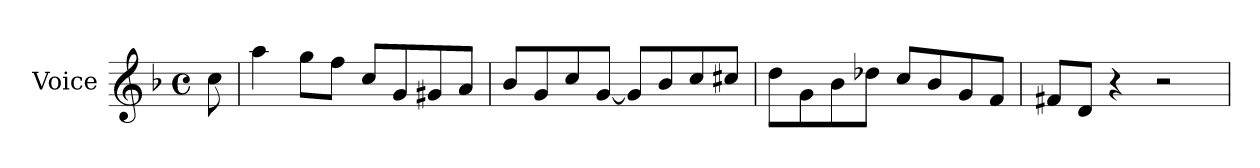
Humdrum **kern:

**kern
*part1
*staff1
*I"Voice
*I'Voice
*clefG2
*k[b-]
*M4/4
*met(c)
=
8cc\
=1
4aa\
8gg\L
8ff\J
8cc/L
8g/
8g#X/
8a/J
=2
8b-/L
8g/
8cc/
[<8g/J
8g/L]
8b-/
8cc/
8cc#X/J
=3
8dd\L
8g\
8b-\
8dd-X\J
8cc/L
8b-/
8g/
8f/J
=4
8f#X/L
8d/J
4r
2rcc
=
*-
